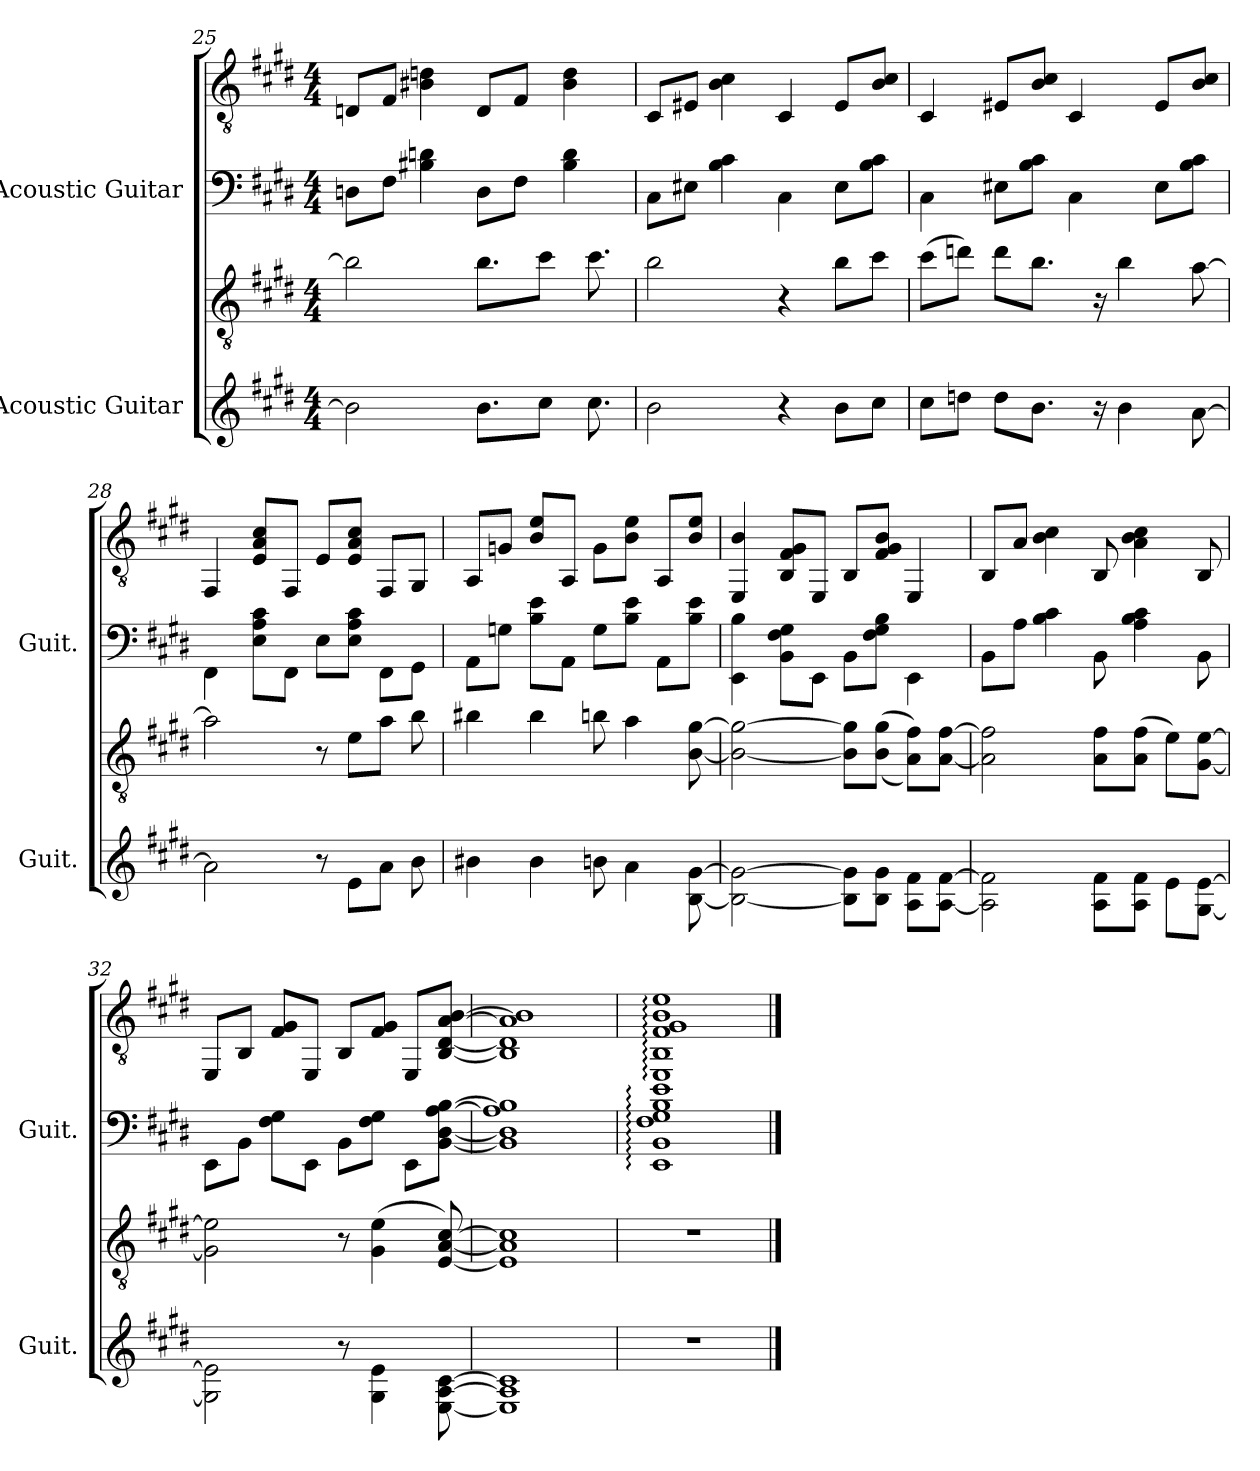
**kern	**kern	**kern	**kern
*part2	*part2	*part1	*part1
*staff4	*staff3	*staff2	*staff1
*I"Acoustic Guitar	*	*I"Acoustic Guitar	*
*I'Guit.	*	*I'Guit.	*
*	*clefGv2	*	*clefGv2
*k[f#c#g#d#]	*k[f#c#g#d#]	*k[f#c#g#d#]	*k[f#c#g#d#]
*M4/4	*M4/4	*M4/4	*M4/4
=25	=25	=25	=25
2b\]	2b\]	8D\L	8Dn/L
.	.	8F#\J	8F#/J
.	.	4B#\ 4d\	4B#X\ 4dn\
8.b\L	8.b\L	8D\L	8D/L
.	.	8F#\J	8F#/J
8cc#\J	8cc#\J	.	.
.	.	4B#\ 4d\	4B#\ 4d\
8.cc#\	8.cc#\	.	.
!!LO:LB:g=z
=26	=26	=26	=26
2b\	2b\	8C#\L	8C#/L
.	.	8E#\J	8E#X/J
.	.	4B\ 4c#\	4B\ 4c#\
4r	4r	4C#\	4C#/
8b\L	8b\L	8E#\L	8E#/L
8cc#\J	8cc#\J	8B\ 8c#\J	8B/ 8c#/J
=27	=27	=27	=27
8cc#\L	(8cc#\L	4C#\	4C#/
8dd\J	8ddn\J)	.	.
8dd\L	8dd\L	8E#\L	8E#X/L
8.b\J	8.b\J	8B\ 8c#\J	8B/ 8c#/J
.	.	4C#\	4C#/
16r	16r	.	.
4b\	4b\	.	.
.	.	8E#\L	8E#/L
[8a\	[8a\	8B\ 8c#\J	8B/ 8c#/J
=28	=28	=28	=28
2a\]	2a\]	4FF#\	4FF#/
.	.	8E\ 8A\ 8c#\L	8E/ 8A/ 8c#/L
.	.	8FF#\J	8FF#/J
8r	8r	8E\L	8E/L
8e\L	8e\L	8E\ 8A\ 8c#\J	8E/ 8A/ 8c#/J
8a\J	8a\J	8FF#\L	8FF#/L
8b\	8b\	8GG#\J	8GG#/J
=29	=29	=29	=29
4b#\	4b#X\	8AA\L	8AA/L
.	.	8G\J	8Gn/J
4b#\	4b#\	8B\ 8e\L	8B/ 8e/L
.	.	8AA\J	8AA/J
8b\	8bn\	8G\L	8G\L
4a\	4a\	8B\ 8e\J	8B\ 8e\J
.	.	8AA\L	8AA/L
[8B\ [8g#\	[8B\ [8g#\	8B\ 8e\J	8B/ 8e/J
!!LO:LB:g=z
=30	=30	=30	=30
2B\_ 2g#\_	2B\_ 2g#\_	4EE\ 4B\	4EE/ 4B/
.	.	8BB\ 8F#\ 8G#\L	8BB/ 8F#/ 8G#/L
.	.	8EE\J	8EE/J
8B\] 8g#\]L	8B\] 8g#\]L	8BB\L	8BB/L
8B\ 8g#\J	((8B\ 8g#\J	8F#\ 8G#\ 8B\J	8F#/ 8G#/ 8B/J
8A\ 8f#\L	8A\ 8f#\L))	4EE\	4EE/
[8A\ [8f#\J	[8A\ [8f#\J	.	.
=31	=31	=31	=31
2A\] 2f#\]	2A\] 2f#\]	8BB\L	8BB/L
.	.	8A\J	8A/J
.	.	4B\ 4c#\	4B\ 4c#\
8A\ 8f#\L	8A\ 8f#\L	8BB\	8BB/
8A\ 8f#\J	(8A\ 8f#\J	4A\ 4B\ 4c#\	4A\ 4B\ 4c#\
8e\L	8e\L)	.	.
[8G#\ [8e\J	[8G#\ [8e\J	8BB\	8BB/
=32	=32	=32	=32
2G#\] 2e\]	2G#\] 2e\]	8EE\L	8EE/L
.	.	8BB\J	8BB/J
.	.	8F#\ 8G#\L	8F#/ 8G#/L
.	.	8EE\J	8EE/J
8r	8r	8BB\L	8BB/L
4G#\ 4e\	(4G#\ 4e\	8F#\ 8G#\J	8F#/ 8G#/J
.	.	8EE\L	8EE/L
[8E\ [8A\ [8c#\	[8E/ [8A/ [8c#/)	[8BB\ [8D#\ [8A\ [8B\J	[8BB/ [8D#/ [8A/ [8B/J
=33	=33	=33	=33
1E] 1A] 1c#]	1E] 1A] 1c#]	1BB] 1D#] 1A] 1B]	1BB] 1D#] 1A] 1B]
=34	=34	=34	=34
1r	1r	1EE: 1BB: 1F#: 1G#: 1B: 1e:	1EE: 1BB: 1F#: 1G#: 1B: 1e:
==	==	==	==
*-	*-	*-	*-
